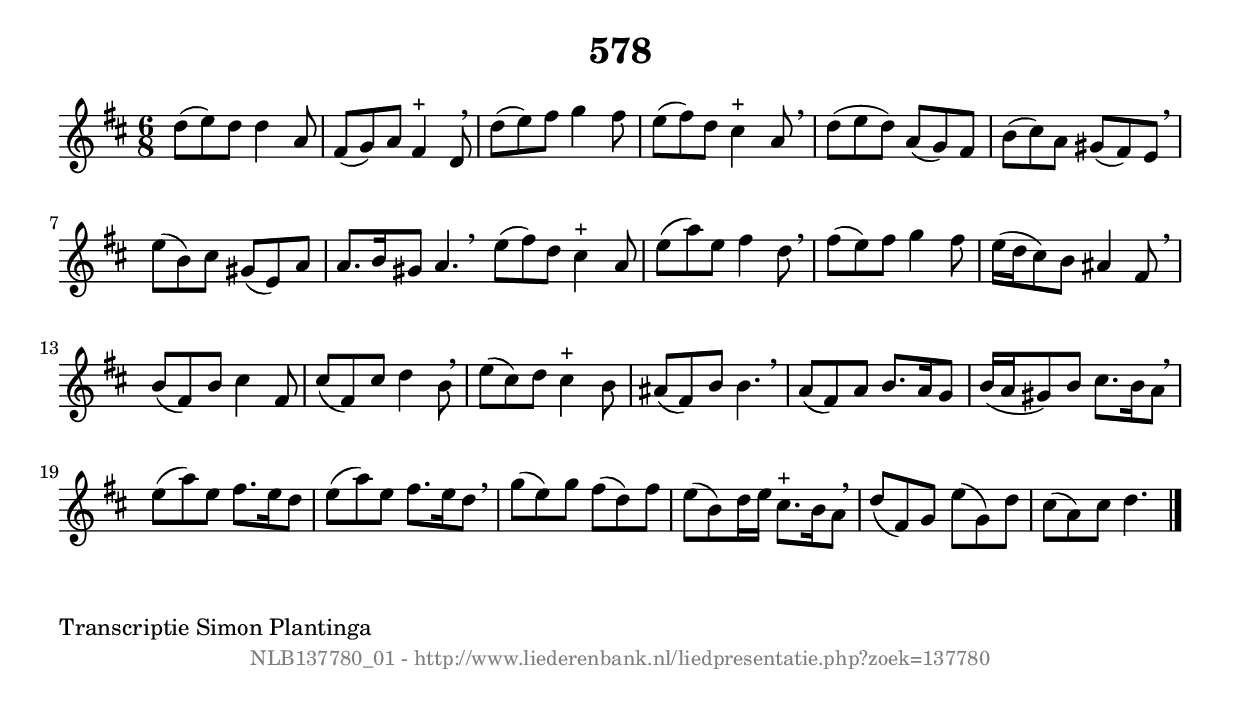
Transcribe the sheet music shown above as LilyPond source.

%
% produced by wce2krn 1.64 (7 June 2014)
%
\version"2.16"
#(append! paper-alist '(("long" . (cons (* 210 mm) (* 2000 mm)))))
#(set-default-paper-size "long")
sb = {\breathe}
mBreak = {\breathe }
bBreak = {\breathe }
x = {\once\override NoteHead #'style = #'cross }
gl=\glissando
itime={\override Staff.TimeSignature #'stencil = ##f }
ficta = {\once\set suggestAccidentals = ##t}
fine = {\once\override Score.RehearsalMark #'self-alignment-X = #1 \mark \markup {\italic{Fine}}}
dc = {\once\override Score.RehearsalMark #'self-alignment-X = #1 \mark \markup {\italic{D.C.}}}
dcf = {\once\override Score.RehearsalMark #'self-alignment-X = #1 \mark \markup {\italic{D.C. al Fine}}}
dcc = {\once\override Score.RehearsalMark #'self-alignment-X = #1 \mark \markup {\italic{D.C. al Coda}}}
ds = {\once\override Score.RehearsalMark #'self-alignment-X = #1 \mark \markup {\italic{D.S.}}}
dsf = {\once\override Score.RehearsalMark #'self-alignment-X = #1 \mark \markup {\italic{D.S. al Fine}}}
dsc = {\once\override Score.RehearsalMark #'self-alignment-X = #1 \mark \markup {\italic{D.S. al Coda}}}
pv = {\set Score.repeatCommands = #'((volta "1"))}
sv = {\set Score.repeatCommands = #'((volta "2"))}
tv = {\set Score.repeatCommands = #'((volta "3"))}
qv = {\set Score.repeatCommands = #'((volta "4"))}
xv = {\set Score.repeatCommands = #'((volta #f))}
\header{ tagline = ""
title = "578"
}
\score {{
\key d \major
\relative g'
{
\set melismaBusyProperties = #'()
\time 6/8
\tempo 4=120
\override Score.MetronomeMark #'transparent = ##t
\override Score.RehearsalMark #'break-visibility = #(vector #t #t #f)
d'8( e8) d8 d4 a8 | fis8( g8) a8 fis4^"+" d8 | \sb d'8( e8) fis8 g4 fis8 | e8( fis8) d8 cis4^"+" a8 | \mBreak \bar "|"
d8( e8 d8) a8( g8) fis8 | b8( cis8) a8 gis8( fis8) e8 | \sb e'8( b8) cis8 gis8( e8) a8 | a8. b16 gis8 a4. \bar ":|:" \bBreak
e'8( fis8) d8 cis4^"+" a8 | e'8( a8) e8 fis4 d8 | \sb fis8( e8) fis8 g4 fis8 | e16( d16 cis8) b8 ais4 fis8 | \mBreak \bar "|"
b8( fis8) b8 cis4 fis,8 | cis'8( fis,8) cis'8 d4 b8 | \sb e8( cis8) d8 cis4^"+" b8 | ais8( fis8) b8 b4. | \mBreak \bar "|"
a8( fis8) a8 b8. a16 g8 | b16( a16 gis8) b8 cis8. b16 a8 | \sb e'8( a8) e8 fis8. e16 d8 | e8( a8) e8 fis8. e16 d8 | \mBreak \bar "|"
g8( e8) g8 fis8( d8) fis8 | e8( b8) d16 e16 cis8.^"+" b16 a8 | \sb d8( fis,8) g8 e'8( g,8) d'8 | cis8( a8) cis8 d4. \bar "|."
 }}
 \midi { }
 \layout {
            indent = 0.0\cm
}
}
\markup { \wordwrap-string #" 
Transcriptie Simon Plantinga
"}
\markup { \vspace #0 } \markup { \with-color #grey \fill-line { \center-column { \smaller "NLB137780_01 - http://www.liederenbank.nl/liedpresentatie.php?zoek=137780" } } }
